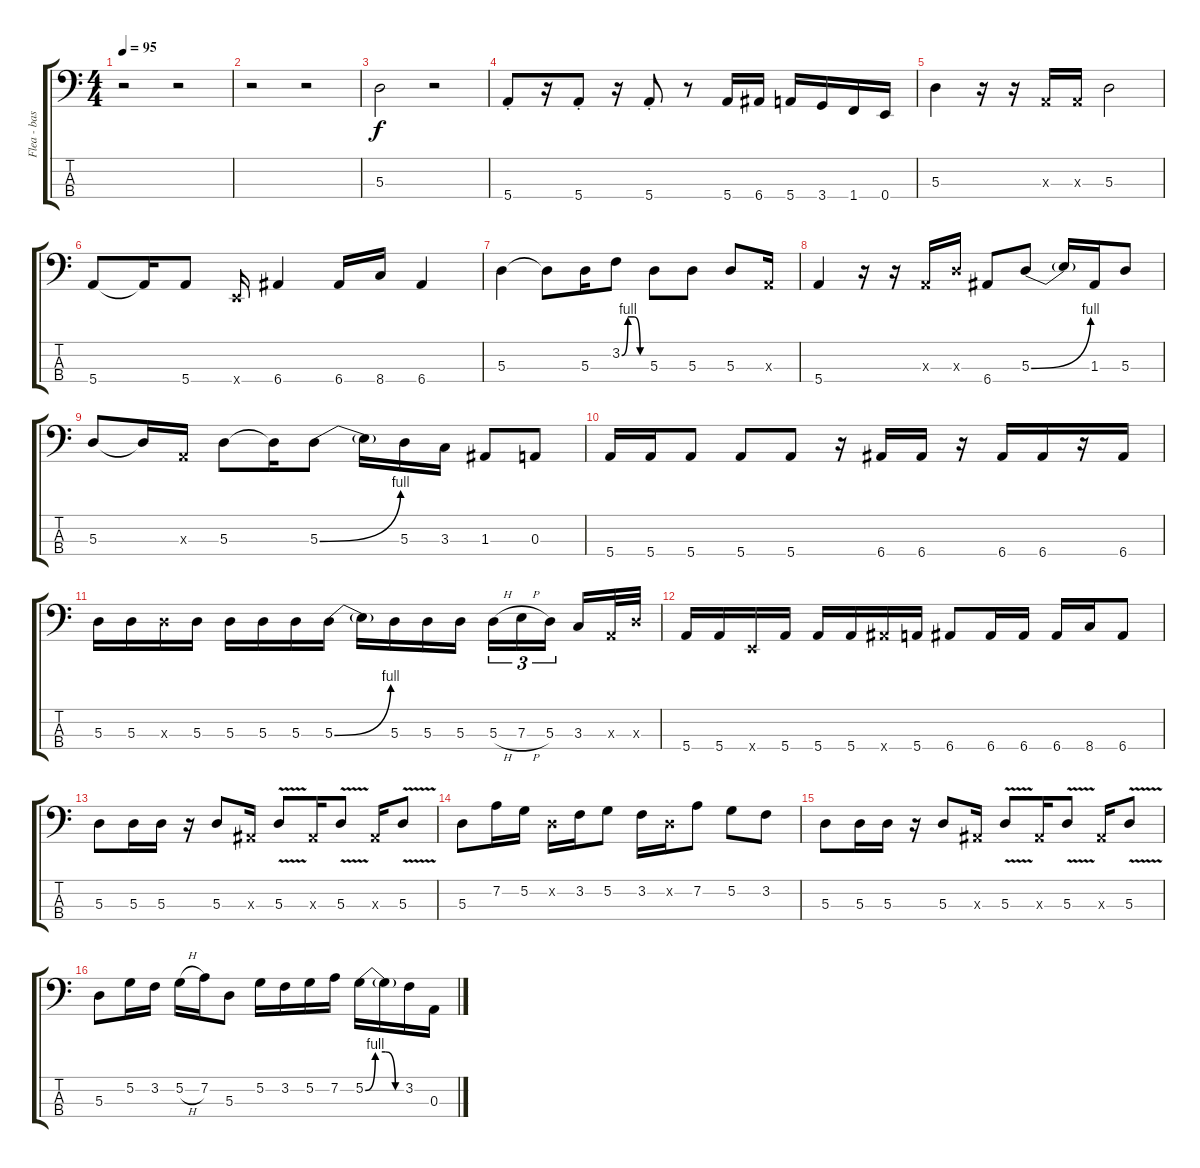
\track ("Flea - bass" "Flea - bas") {instrument electricbassfinger}
\staff {score tabs}
\tuning (G2 D2 A1 E1) {hide}
\ts (4 4)
\tempo 95
\clef f4
\ks c
r.2{dy f instrument electricbassfinger} r.2 |
r.2 r.2 |
5.3.2 r.2 |
5.4{st}.8 r.16 5.4{st}.8 r.16 5.4{st}.8 r.8 5.4.16 6.4.16 5.4.16 3.4.16 1.4.16 0.4.16 |
5.3.4 r.16 r.16 0.3{x}.16 0.3{x}.16 5.3.2 |
5.4.8 5.4{t}.16 5.4.8 0.4{x}.16 6.4.4 6.4.16 8.4.16 6.4.4 |
5.3.4 5.3{t}.8 5.3.16 3.2{be (custom 0 0 15 4 30 4 45 0 60 0)}.8 5.3.8 5.3.8 5.3.8 0.3{x}.16 |
5.4.4 r.16 r.16 0.3{x}.16 5.3{x}.16 6.4.8 5.3{be (bend 0 0 60 4)}.8 5.3{t}.16 1.3.16 5.3.8 |
5.3.8 5.3{t}.16 0.3{x}.16 5.3.8 5.3{t}.16 5.3{be (bend 0 0 60 4)}.8 5.3{t}.16 5.3.16 3.3.16 1.3.8 0.3.8 |
5.4.16 5.4.16 5.4.8 5.4.8 5.4.8 r.16 6.4.16 6.4.16 r.16 6.4.16 6.4.16 r.16 6.4.16 |
5.3.16 5.3.16 5.3{x}.16 5.3.16 5.3.16 5.3.16 5.3.16 5.3{be (bend 0 0 60 4)}.16 5.3{t}.16 5.3.16 5.3.16 5.3.16 5.3{h}.16{tu (3 2)} 7.3{h}.16{tu (3 2)} 5.3.16{tu (3 2) beam splitsecondary} 3.3.16 0.3{x}.32 5.3{x}.32 |
5.4.16 5.4.16 0.4{x}.16 5.4.16 5.4.16 5.4.16 6.4{x}.16 5.4.16 6.4.8 6.4.16 6.4.16 6.4.16 8.4.16 6.4.8 |
5.3.8 5.3.16 5.3.16 r.16 5.3.8 1.3{x}.16 5.3{v}.8 1.3{x}.16 5.3{v}.8 1.3{x}.16 5.3{v}.8 |
5.3.8 7.2.16 5.2.16 0.2{x}.16 3.2.16 5.2.8 3.2.16 0.2{x}.16 7.2.8 5.2.8 3.2.8 |
5.3.8 5.3.16 5.3.16 r.16 5.3.8 1.3{x}.16 5.3{v}.8 1.3{x}.16 5.3{v}.8 1.3{x}.16 5.3{v}.8 |
5.3.8 5.2.16 3.2.16 5.2{h}.16 7.2.16 5.3.8 5.2.16 3.2.16 5.2.16 7.2.16 5.2{be (custom 0 0 15 4 30 4 45 0 60 0)}.16 5.2{t}.16 3.2.16 0.3.16
